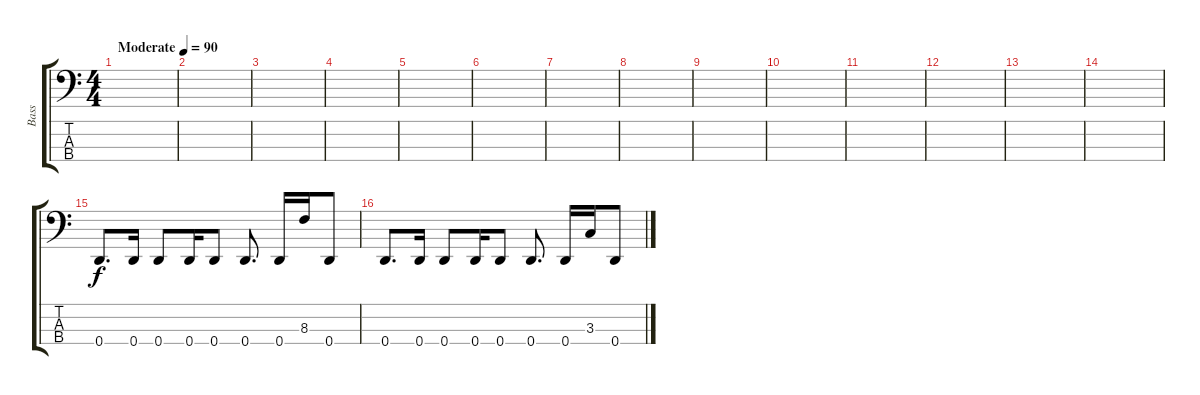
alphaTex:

\track ("Bass" "Bass") {instrument electricbassfinger}
\staff {score tabs}
\tuning (G2 D2 A1 D1) {hide}
\ts (4 4)
\tempo (90 "Moderate")
\clef f4
\ks c
|
|
|
|
|
|
|
|
|
|
|
|
|
|
0.4.8{d} 0.4.16 0.4.8 0.4.16 0.4.8 0.4.8{d} 0.4.16 8.3.16 0.4.8 |
0.4.8{d} 0.4.16 0.4.8 0.4.16 0.4.8 0.4.8{d} 0.4.16 3.3.16 0.4.8
